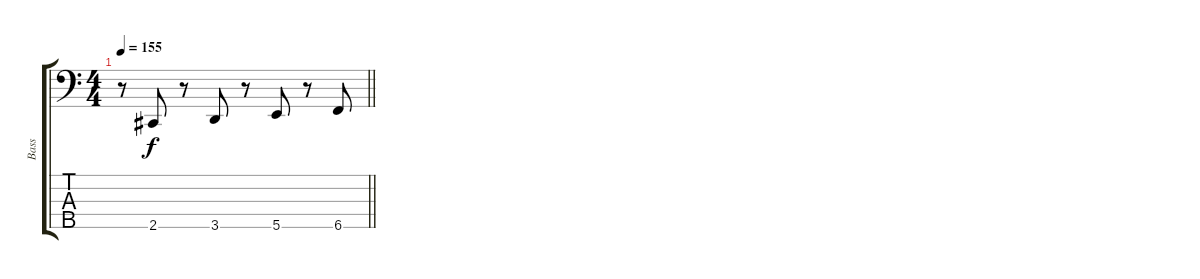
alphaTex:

\track ("Bass" "Bass") {instrument electricbassfinger}
\staff {score tabs}
\tuning (G2 D2 A1 E1 B0) {hide}
\ts (4 4)
\tempo 155
\clef f4
\barLineRight lightlight
\ks c
r.8{dy f} 2.5.8 r.8 3.5.8 r.8 5.5.8 r.8 6.5.8
